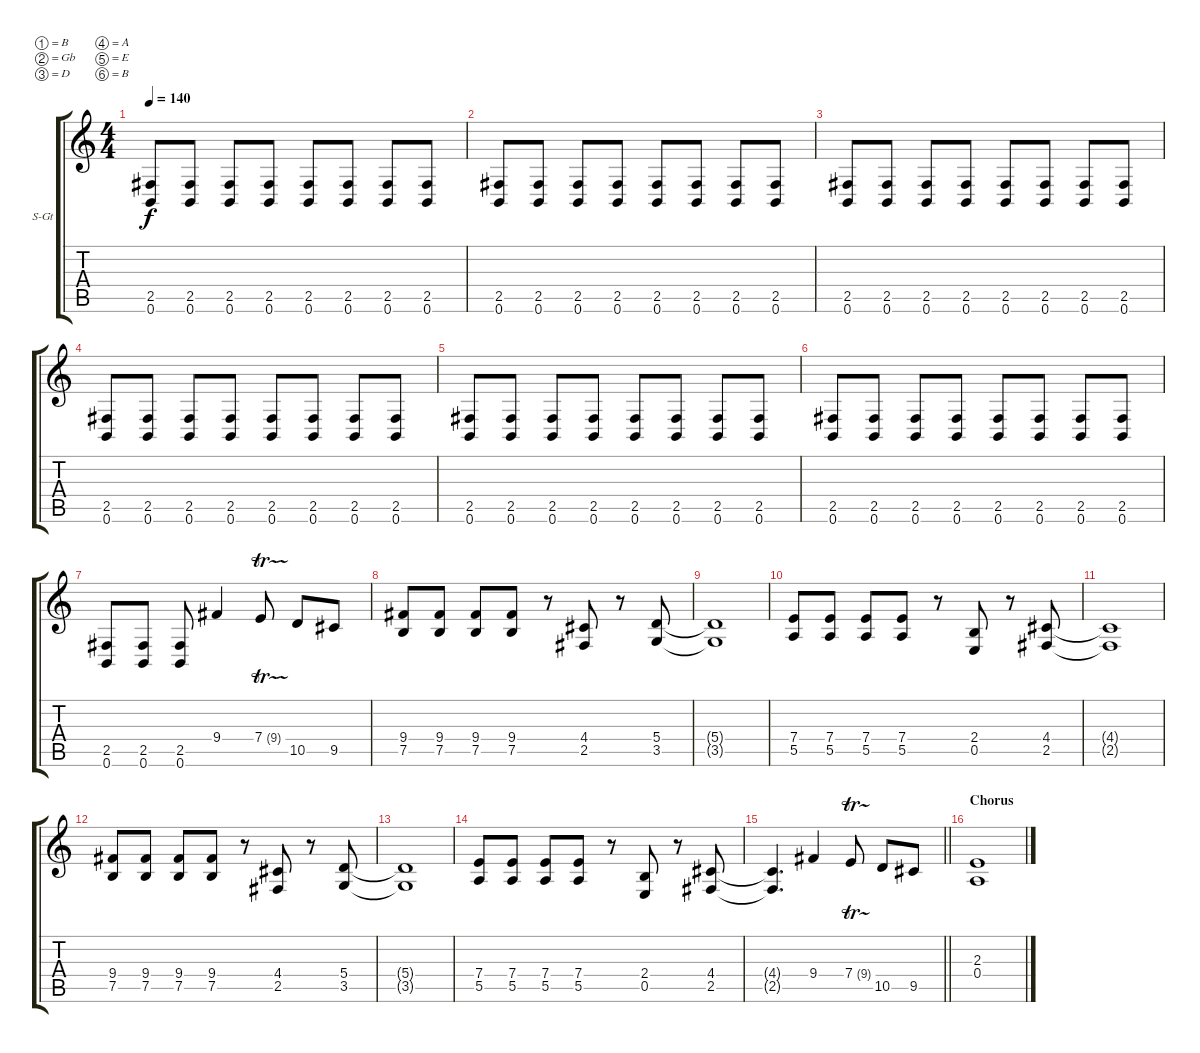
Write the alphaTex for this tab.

\bracketExtendMode groupsimilarinstruments
\firstSystemTrackNameOrientation horizontal
\otherSystemsTrackNameOrientation horizontal
\track ("Guitar 1" "S-Gt") {instrument acousticguitarsteel}
\staff {score tabs}
\tuning (B3 Gb3 D3 A2 E2 B1)
\ts (4 4)
\tempo 140
\clef g2
\ks c
(2.5 0.6).8{dy f} (2.5 0.6).8 (2.5 0.6).8 (2.5 0.6).8 (2.5 0.6).8 (2.5 0.6).8 (2.5 0.6).8 (2.5 0.6).8 |
(2.5 0.6).8 (2.5 0.6).8 (2.5 0.6).8 (2.5 0.6).8 (2.5 0.6).8 (2.5 0.6).8 (2.5 0.6).8 (2.5 0.6).8 |
(2.5 0.6).8 (2.5 0.6).8 (2.5 0.6).8 (2.5 0.6).8 (2.5 0.6).8 (2.5 0.6).8 (2.5 0.6).8 (2.5 0.6).8 |
(2.5 0.6).8 (2.5 0.6).8 (2.5 0.6).8 (2.5 0.6).8 (2.5 0.6).8 (2.5 0.6).8 (2.5 0.6).8 (2.5 0.6).8 |
(2.5 0.6).8 (2.5 0.6).8 (2.5 0.6).8 (2.5 0.6).8 (2.5 0.6).8 (2.5 0.6).8 (2.5 0.6).8 (2.5 0.6).8 |
(2.5 0.6).8 (2.5 0.6).8 (2.5 0.6).8 (2.5 0.6).8 (2.5 0.6).8 (2.5 0.6).8 (2.5 0.6).8 (2.5 0.6).8 |
(2.5 0.6).8 (2.5 0.6).8 (2.5 0.6).8 9.4.4 7.4{tr (9 16)}.8 10.5.8 9.5.8 |
(9.4 7.5).8 (9.4 7.5).8 (9.4 7.5).8 (9.4 7.5).8 r.8 (4.4 2.5).8 r.8 (5.4 3.5).8 |
(5.4{t} 3.5{t}).1 |
(7.4 5.5).8 (7.4 5.5).8 (7.4 5.5).8 (7.4 5.5).8 r.8 (2.4 0.5).8 r.8 (4.4 2.5).8 |
(4.4{t} 2.5{t}).1 |
(9.4 7.5).8 (9.4 7.5).8 (9.4 7.5).8 (9.4 7.5).8 r.8 (4.4 2.5).8 r.8 (5.4 3.5).8 |
(5.4{t} 3.5{t}).1 |
(7.4 5.5).8 (7.4 5.5).8 (7.4 5.5).8 (7.4 5.5).8 r.8 (2.4 0.5).8 r.8 (4.4 2.5).8 |
\barLineRight lightlight
(4.4{t} 2.5{t}).4{d} 9.4.4 7.4{tr (9 16)}.8 10.5.8 9.5.8 |
\section ("" "Chorus")
(2.3 0.4).1
